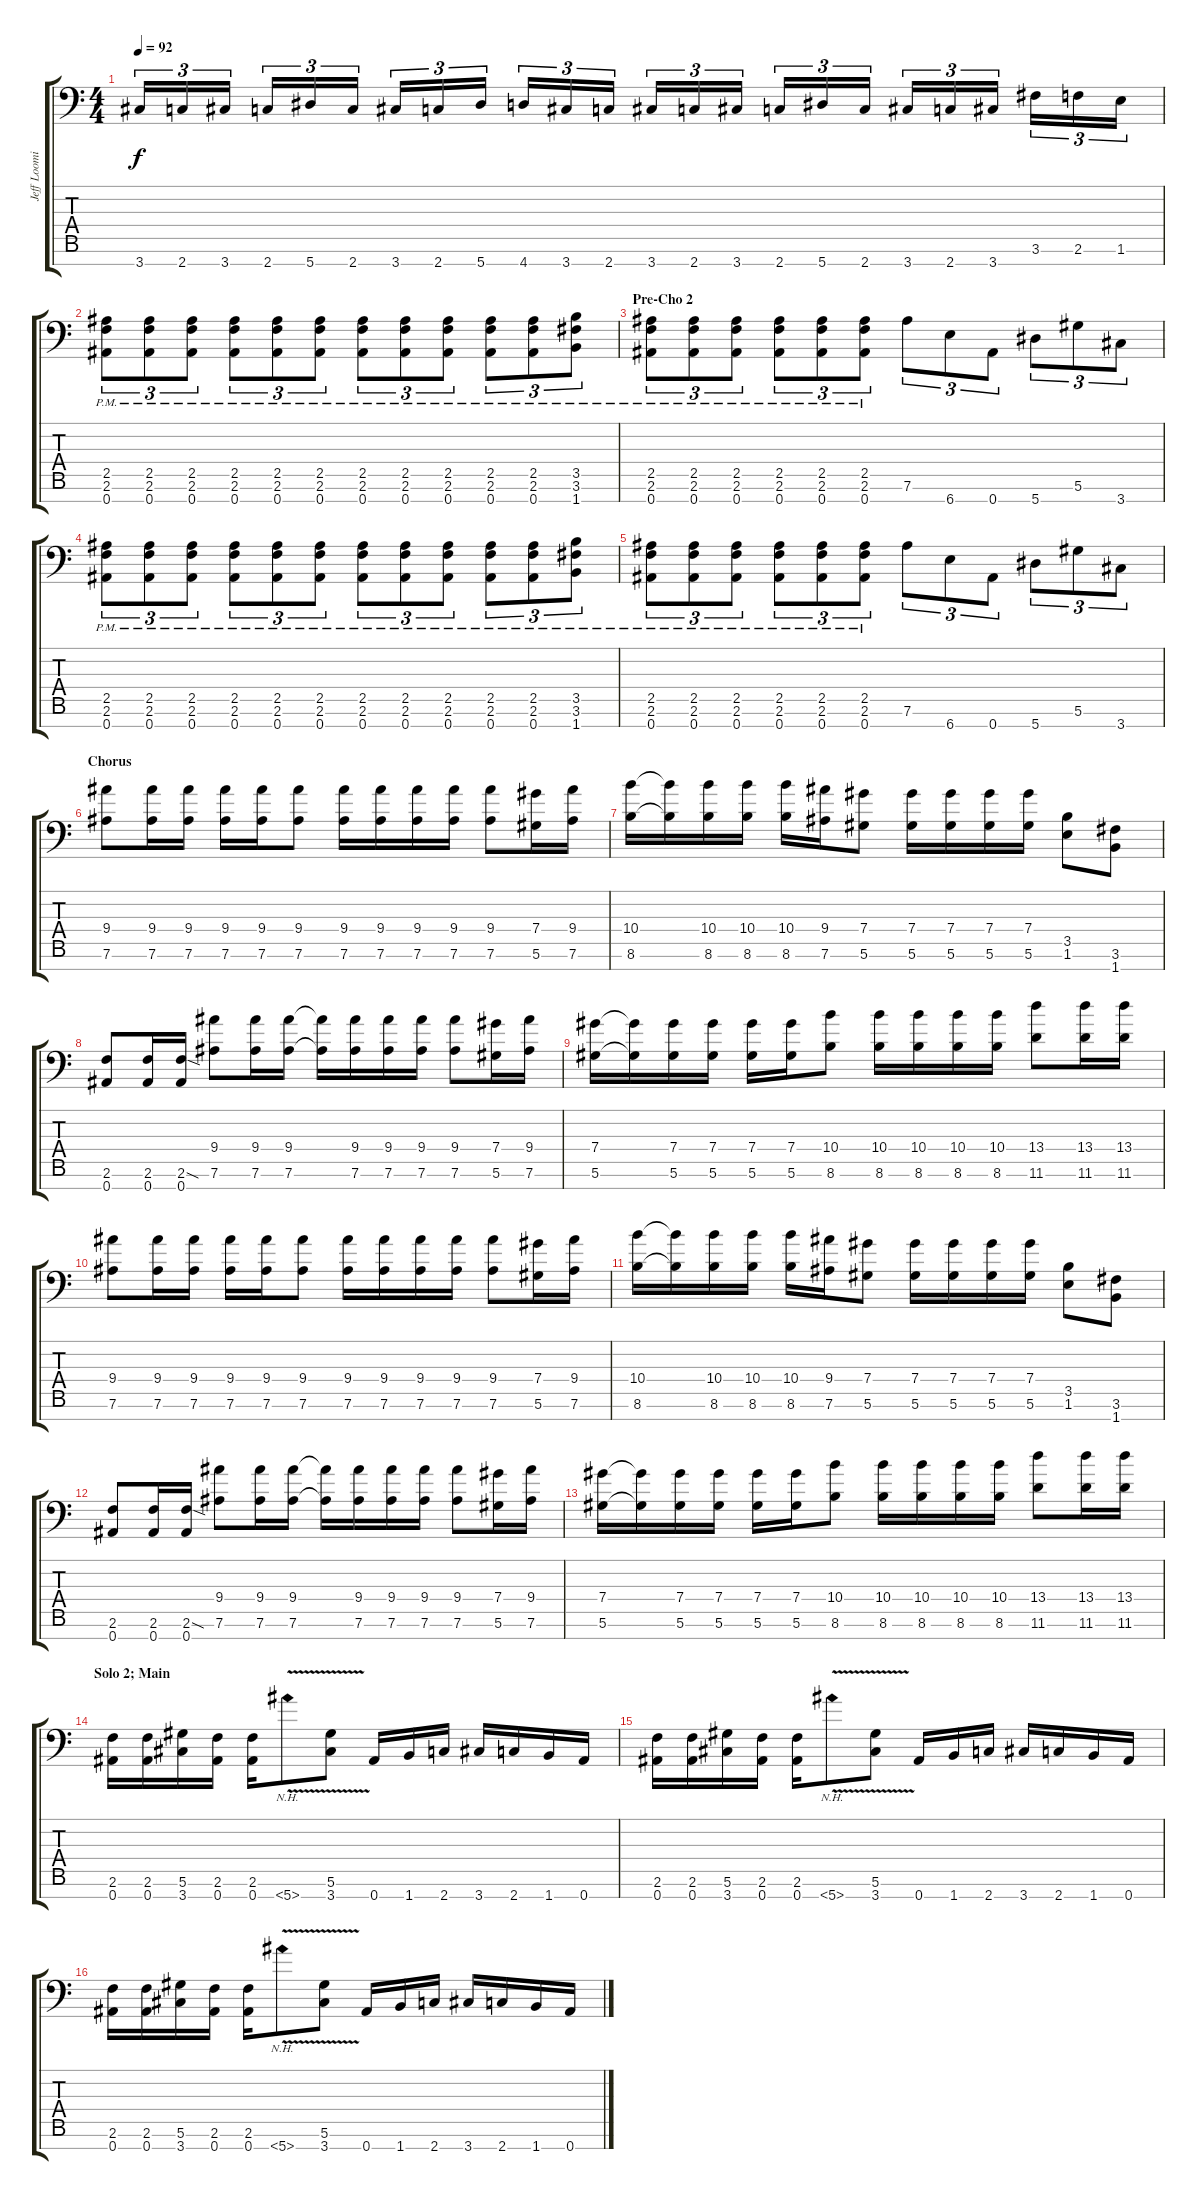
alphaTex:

\track ("Jeff Loomis Rythm" "Jeff Loomi") {instrument distortionguitar}
\staff {score tabs}
\tuning (Eb4 Bb3 Gb3 Db3 Ab2 Eb2 Bb1) {hide}
\ts (4 4)
\tempo 92
\clef f4
\ks c
3.7.16{tu (3 2) dy f} 2.7.16{tu (3 2)} 3.7.16{tu (3 2)} 2.7.16{tu (3 2)} 5.7.16{tu (3 2)} 2.7.16{tu (3 2)} 3.7.16{tu (3 2)} 2.7.16{tu (3 2)} 5.7.16{tu (3 2)} 4.7.16{tu (3 2)} 3.7.16{tu (3 2)} 2.7.16{tu (3 2)} 3.7.16{tu (3 2)} 2.7.16{tu (3 2)} 3.7.16{tu (3 2)} 2.7.16{tu (3 2)} 5.7.16{tu (3 2)} 2.7.16{tu (3 2)} 3.7.16{tu (3 2)} 2.7.16{tu (3 2)} 3.7.16{tu (3 2)} 3.6.16{tu (3 2)} 2.6.16{tu (3 2)} 1.6.16{tu (3 2)} |
(2.5{pm} 2.6{pm} 0.7{pm}).8{tu (3 2)} (2.5{pm} 2.6{pm} 0.7{pm}).8{tu (3 2)} (2.5{pm} 2.6{pm} 0.7{pm}).8{tu (3 2)} (2.5{pm} 2.6{pm} 0.7{pm}).8{tu (3 2)} (2.5{pm} 2.6{pm} 0.7{pm}).8{tu (3 2)} (2.5{pm} 2.6{pm} 0.7{pm}).8{tu (3 2)} (2.5{pm} 2.6{pm} 0.7{pm}).8{tu (3 2)} (2.5{pm} 2.6{pm} 0.7{pm}).8{tu (3 2)} (2.5{pm} 2.6{pm} 0.7{pm}).8{tu (3 2)} (2.5{pm} 2.6{pm} 0.7{pm}).8{tu (3 2)} (2.5{pm} 2.6{pm} 0.7{pm}).8{tu (3 2)} (3.5{pm} 3.6{pm} 1.7{pm}).8{tu (3 2)} |
\section ("" "Pre-Cho 2")
(2.5{pm} 2.6{pm} 0.7{pm}).8{tu (3 2)} (2.5{pm} 2.6{pm} 0.7{pm}).8{tu (3 2)} (2.5{pm} 2.6{pm} 0.7{pm}).8{tu (3 2)} (2.5{pm} 2.6{pm} 0.7{pm}).8{tu (3 2)} (2.5{pm} 2.6{pm} 0.7{pm}).8{tu (3 2)} (2.5{pm} 2.6{pm} 0.7{pm}).8{tu (3 2)} 7.6.8{tu (3 2)} 6.7.8{tu (3 2)} 0.7.8{tu (3 2)} 5.7.8{tu (3 2)} 5.6.8{tu (3 2)} 3.7.8{tu (3 2)} |
(2.5{pm} 2.6{pm} 0.7{pm}).8{tu (3 2)} (2.5{pm} 2.6{pm} 0.7{pm}).8{tu (3 2)} (2.5{pm} 2.6{pm} 0.7{pm}).8{tu (3 2)} (2.5{pm} 2.6{pm} 0.7{pm}).8{tu (3 2)} (2.5{pm} 2.6{pm} 0.7{pm}).8{tu (3 2)} (2.5{pm} 2.6{pm} 0.7{pm}).8{tu (3 2)} (2.5{pm} 2.6{pm} 0.7{pm}).8{tu (3 2)} (2.5{pm} 2.6{pm} 0.7{pm}).8{tu (3 2)} (2.5{pm} 2.6{pm} 0.7{pm}).8{tu (3 2)} (2.5{pm} 2.6{pm} 0.7{pm}).8{tu (3 2)} (2.5{pm} 2.6{pm} 0.7{pm}).8{tu (3 2)} (3.5{pm} 3.6{pm} 1.7{pm}).8{tu (3 2)} |
(2.5{pm} 2.6{pm} 0.7{pm}).8{tu (3 2)} (2.5{pm} 2.6{pm} 0.7{pm}).8{tu (3 2)} (2.5{pm} 2.6{pm} 0.7{pm}).8{tu (3 2)} (2.5{pm} 2.6{pm} 0.7{pm}).8{tu (3 2)} (2.5{pm} 2.6{pm} 0.7{pm}).8{tu (3 2)} (2.5{pm} 2.6{pm} 0.7{pm}).8{tu (3 2)} 7.6.8{tu (3 2)} 6.7.8{tu (3 2)} 0.7.8{tu (3 2)} 5.7.8{tu (3 2)} 5.6.8{tu (3 2)} 3.7.8{tu (3 2)} |
\section ("" "Chorus")
(9.4 7.6).8 (9.4 7.6).16 (9.4 7.6).16 (9.4 7.6).16 (9.4 7.6).16 (9.4 7.6).8 (9.4 7.6).16 (9.4 7.6).16 (9.4 7.6).16 (9.4 7.6).16 (9.4 7.6).8 (7.4 5.6).16 (9.4 7.6).16 |
(10.4 8.6).16 (10.4{t} 8.6{t}).16 (10.4 8.6).16 (10.4 8.6).16 (10.4 8.6).16 (9.4 7.6).16 (7.4 5.6).8 (7.4 5.6).16 (7.4 5.6).16 (7.4 5.6).16 (7.4 5.6).16 (3.5 1.6).8 (3.6 1.7).8 |
(2.6 0.7).8 (2.6 0.7).16 (2.6{sod} 0.7).16 (9.4 7.6).8 (9.4 7.6).16 (9.4 7.6).16 (9.4{t} 7.6{t}).16 (9.4 7.6).16 (9.4 7.6).16 (9.4 7.6).16 (9.4 7.6).8 (7.4 5.6).16 (9.4 7.6).16 |
(7.4 5.6).16 (7.4{t} 5.6{t}).16 (7.4 5.6).16 (7.4 5.6).16 (7.4 5.6).16 (7.4 5.6).16 (10.4 8.6).8 (10.4 8.6).16 (10.4 8.6).16 (10.4 8.6).16 (10.4 8.6).16 (13.4 11.6).8 (13.4 11.6).16 (13.4 11.6).16 |
(9.4 7.6).8 (9.4 7.6).16 (9.4 7.6).16 (9.4 7.6).16 (9.4 7.6).16 (9.4 7.6).8 (9.4 7.6).16 (9.4 7.6).16 (9.4 7.6).16 (9.4 7.6).16 (9.4 7.6).8 (7.4 5.6).16 (9.4 7.6).16 |
(10.4 8.6).16 (10.4{t} 8.6{t}).16 (10.4 8.6).16 (10.4 8.6).16 (10.4 8.6).16 (9.4 7.6).16 (7.4 5.6).8 (7.4 5.6).16 (7.4 5.6).16 (7.4 5.6).16 (7.4 5.6).16 (3.5 1.6).8 (3.6 1.7).8 |
(2.6 0.7).8 (2.6 0.7).16 (2.6{sod} 0.7).16 (9.4 7.6).8 (9.4 7.6).16 (9.4 7.6).16 (9.4{t} 7.6{t}).16 (9.4 7.6).16 (9.4 7.6).16 (9.4 7.6).16 (9.4 7.6).8 (7.4 5.6).16 (9.4 7.6).16 |
(7.4 5.6).16 (7.4{t} 5.6{t}).16 (7.4 5.6).16 (7.4 5.6).16 (7.4 5.6).16 (7.4 5.6).16 (10.4 8.6).8 (10.4 8.6).16 (10.4 8.6).16 (10.4 8.6).16 (10.4 8.6).16 (13.4 11.6).8 (13.4 11.6).16 (13.4 11.6).16 |
\section ("" "Solo 2; Main")
(2.6 0.7).16 (2.6 0.7).16 (5.6 3.7).16 (2.6 0.7).16 (2.6 0.7).16 5.7{nh v}.8 (5.6 3.7{v}).8 0.7.16 1.7.16 2.7.16 3.7.16 2.7.16 1.7.16 0.7.16 |
(2.6 0.7).16 (2.6 0.7).16 (5.6 3.7).16 (2.6 0.7).16 (2.6 0.7).16 5.7{nh v}.8 (5.6 3.7{v}).8 0.7.16 1.7.16 2.7.16 3.7.16 2.7.16 1.7.16 0.7.16 |
(2.6 0.7).16 (2.6 0.7).16 (5.6 3.7).16 (2.6 0.7).16 (2.6 0.7).16 5.7{nh v}.8 (5.6 3.7{v}).8 0.7.16 1.7.16 2.7.16 3.7.16 2.7.16 1.7.16 0.7.16
